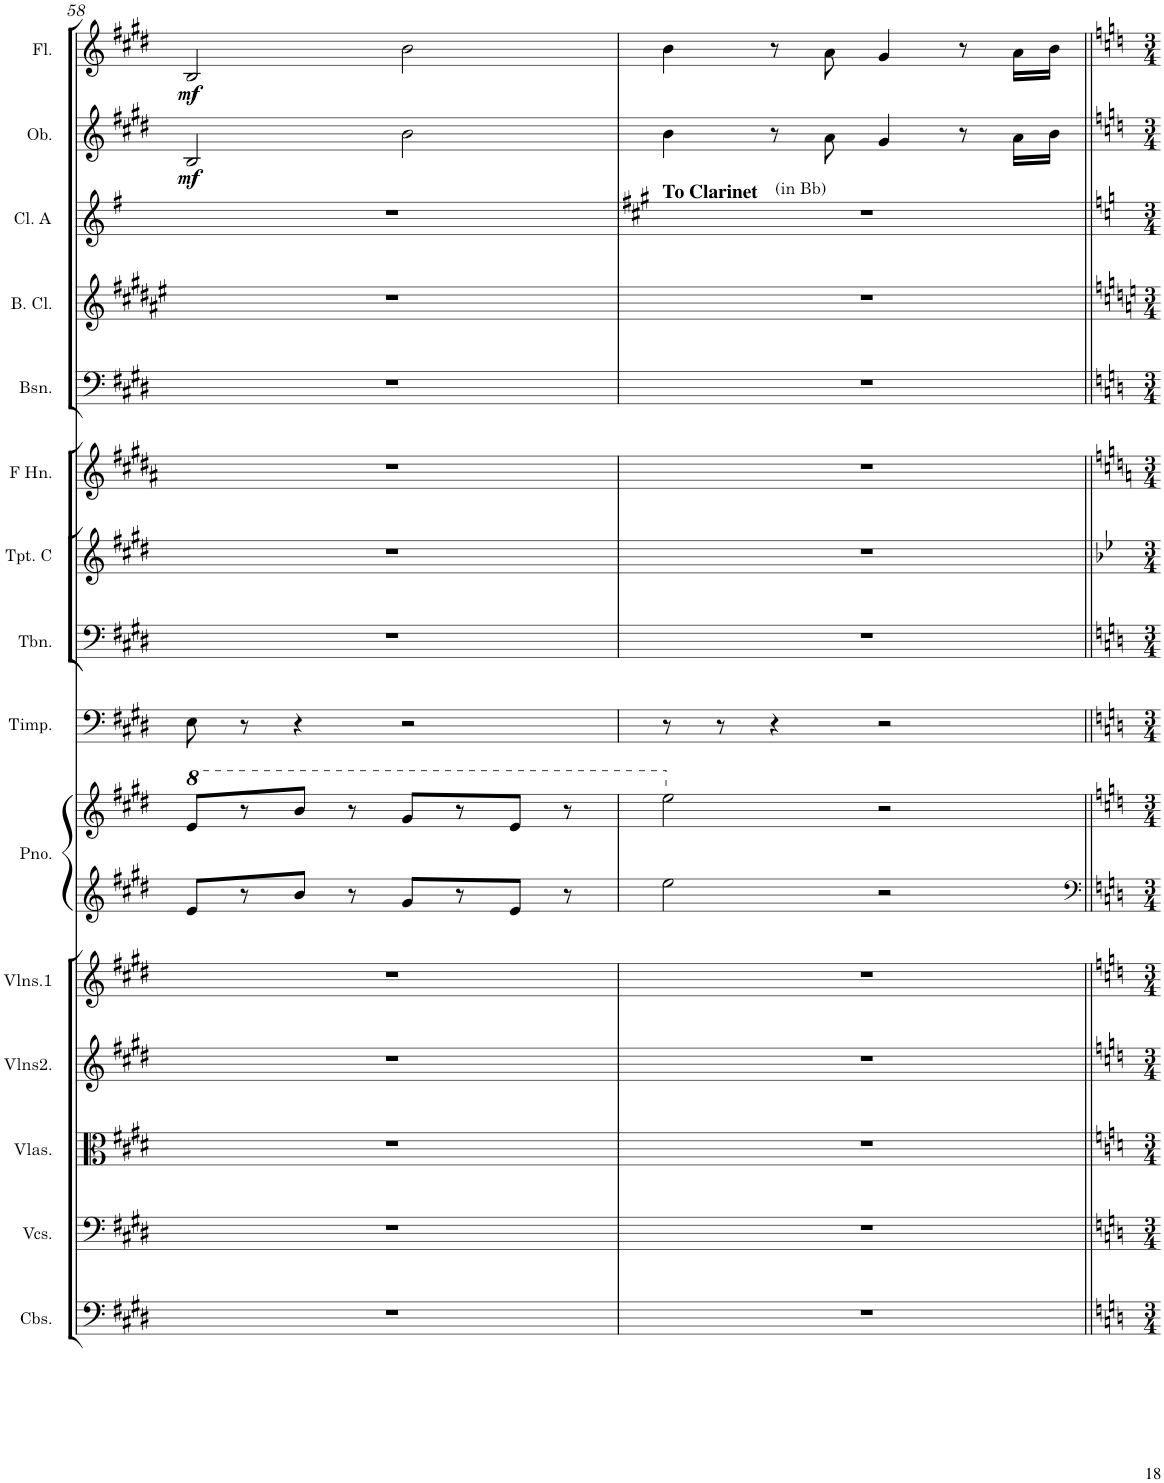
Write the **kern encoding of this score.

**kern	**kern	**kern	**kern	**kern	**kern	**kern	**kern	**kern	**kern	**kern	**kern	**kern	**kern	**kern	**dynam	**kern	**dynam
*part15	*part14	*part13	*part12	*part11	*part10	*part10	*part9	*part8	*part7	*part6	*part5	*part4	*part3	*part2	*part2	*part1	*part1
*staff16	*staff15	*staff14	*staff13	*staff12	*staff11	*staff10	*staff9	*staff8	*staff7	*staff6	*staff5	*staff4	*staff3	*staff2	*staff2	*staff1	*staff1
*I"Contrabass Section	*I"Violoncello Section	*I"Viola Section	*I"Violin Section2	*I"Violin Section1	*I"Grand Piano	*	*I"Timpani	*I"Trombone	*I"Trumpet C	*I"French Horn	*I"Bassoon	*I"Bass Clarinet	*I"Clarinet A	*I"Oboe	*	*I"Flute	*
*I'Cbs.	*I'Vcs.	*I'Vlas.	*I'Vlns2.	*I'Vlns.1	*I'Pno.	*	*I'Timp.	*I'Tbn.	*I'Tpt. C	*I'F Hn.	*I'Bsn.	*I'B. Cl.	*I'Cl. A	*I'Ob.	*	*I'Fl.	*
!!LO:PB:g=z
*clefF4	*clefF4	*clefC3	*clefG2	*clefG2	*clefF4	*clefG2	*clefF4	*clefF4	*clefG2	*clefG2	*clefF4	*clefG2	*clefG2	*clefG2	*	*clefG2	*
*Trd7c12	*	*	*	*	*	*	*	*	*Trd1c2	*Trd4c7	*	*Trd8c14	*Trd2c3	*	*	*	*
*k[f#c#g#d#]	*k[f#c#g#d#]	*k[f#c#g#d#]	*k[f#c#g#d#]	*k[f#c#g#d#]	*k[f#c#g#d#]	*k[f#c#g#d#]	*k[f#c#g#d#]	*k[f#c#g#d#]	*k[f#c#g#d#]	*k[f#c#g#d#a#]	*k[f#c#g#d#]	*k[f#c#g#d#a#e#]	*k[f#]	*k[f#c#g#d#]	*	*k[f#c#g#d#]	*
*E:	*E:	*E:	*E:	*E:	*E:	*E:	*E:	*E:	*	*	*E:	*	*	*E:	*	*E:	*
*M4/4	*M4/4	*M4/4	*M4/4	*M4/4	*M4/4	*M4/4	*M4/4	*M4/4	*M4/4	*M4/4	*M4/4	*M4/4	*M4/4	*M4/4	*	*M4/4	*
*	*	*	*	*	*	*8va	*	*	*	*	*	*	*	*	*	*	*
=58	=58	=58	=58	=58	=58	=58	=58	=58	=58	=58	=58	=58	=58	=58	=58	=58	=58
!	!	!	!	!	!	!	!	!	!	!	!	!	!	!	!LO:DY:b	!	!LO:DY:b
1r	1r	1r	1r	1r	8e/L	8ee/L	8E\	1r	1r	1r	1r	1r	1r	2B/	mf	2B/	mf
.	.	.	.	.	8r	8r	8r	.	.	.	.	.	.	.	.	.	.
.	.	.	.	.	8b/J	8bb/J	4r	.	.	.	.	.	.	.	.	.	.
.	.	.	.	.	8r	8r	.	.	.	.	.	.	.	.	.	.	.
.	.	.	.	.	8g#/L	8gg#/L	2r	.	.	.	.	.	.	2b\	.	2b\	.
.	.	.	.	.	8r	8r	.	.	.	.	.	.	.	.	.	.	.
.	.	.	.	.	8e/J	8ee/J	.	.	.	.	.	.	.	.	.	.	.
.	.	.	.	.	8r	8r	.	.	.	.	.	.	.	.	.	.	.
=59	=59	=59	=59	=59	=59	=59	=59	=59	=59	=59	=59	=59	=59	=59	=59	=59	=59
*	*	*	*	*	*	*	*	*	*	*	*	*	*k[f#c#g#]	*	*	*	*
!	!	!	!	!	!	!	!	!	!	!	!	!	!LO:TX:a:B:t=To Clarinet	!	!	!	!
!	!	!	!	!	!	!	!	!	!	!	!	!	!LO:TX:a:t=(in Bb)	!	!	!	!
1r	1r	1r	1r	1r	2ee\	2eee\	8r	1r	1r	1r	1r	1r	1r	4b\	.	4b\	.
.	.	.	.	.	.	.	8r	.	.	.	.	.	.	.	.	.	.
.	.	.	.	.	.	.	4r	.	.	.	.	.	.	8r	.	8r	.
.	.	.	.	.	.	.	.	.	.	.	.	.	.	8a\	.	8a\	.
*	*	*	*	*	*	*X8va	*	*	*	*	*	*	*	*	*	*	*
.	.	.	.	.	2r	2r	2r	.	.	.	.	.	.	4g#/	.	4g#/	.
.	.	.	.	.	.	.	.	.	.	.	.	.	.	8r	.	8r	.
.	.	.	.	.	.	.	.	.	.	.	.	.	.	16a\LL	.	16a\LL	.
.	.	.	.	.	.	.	.	.	.	.	.	.	.	16b\JJ	.	16b\JJ	.
=||	=||	=||	=||	=||	=||	=||	=||	=||	=||	=||	=||	=||	=||	=||	=||	=||	=||
*-	*-	*-	*-	*-	*-	*-	*-	*-	*-	*-	*-	*-	*-	*-	*-	*-	*-
